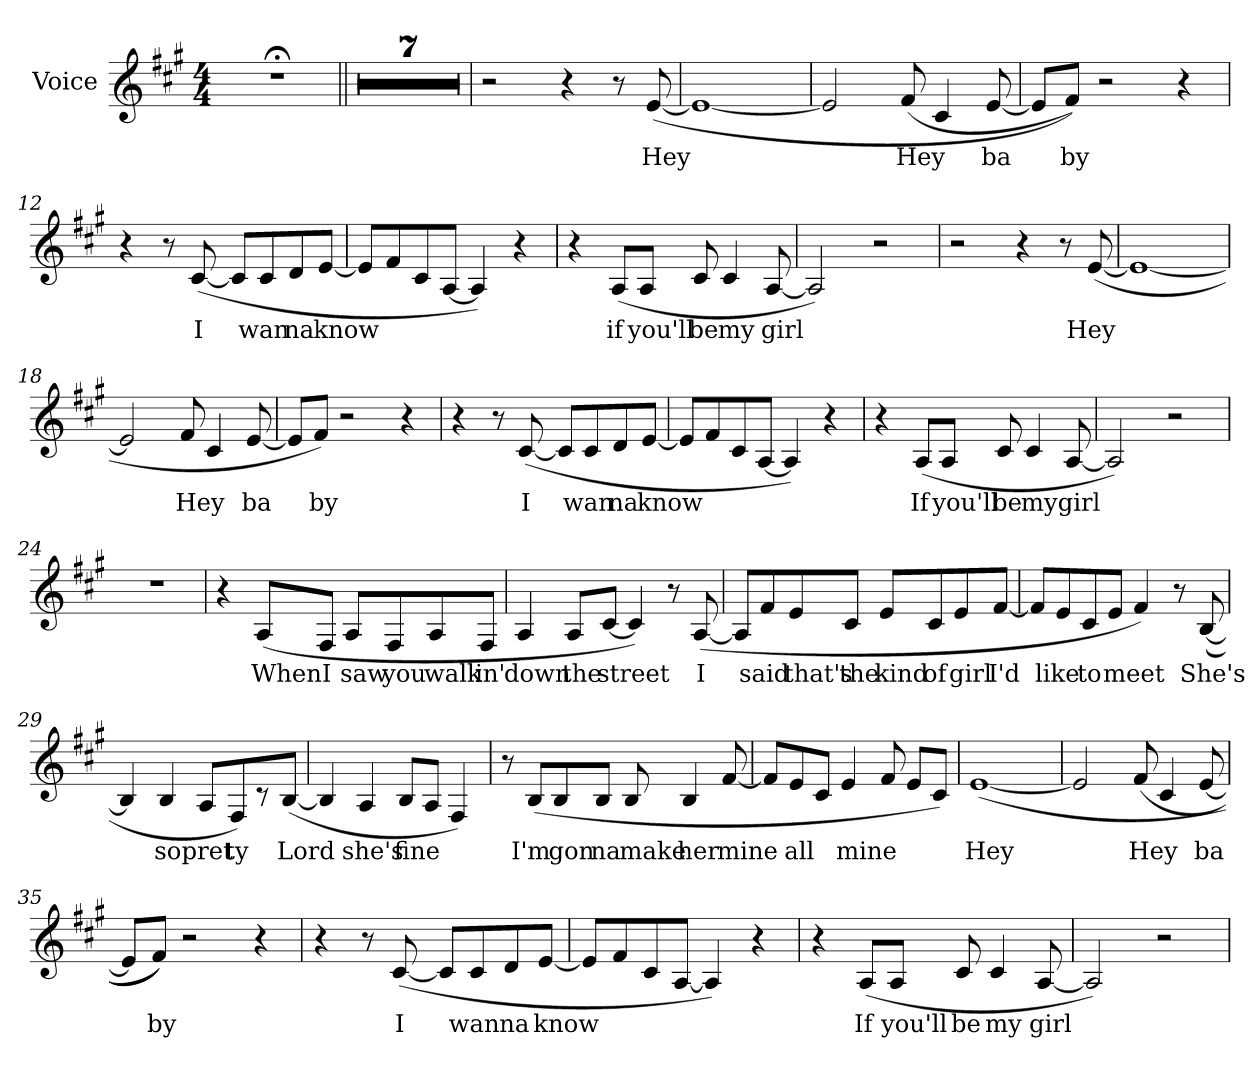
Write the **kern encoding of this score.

**kern	**text
*part1	*part1
*staff1	*staff1
*I"Voice	*
*I'Voice	*
*clefG2	*
*k[f#c#g#]	*
*M4/4	*
=	=
1r;<	.
=1||	=1||
1r	.
=2	=2
1r	.
=3	=3
1r	.
=4	=4
1r	.
=5	=5
1r	.
=6	=6
1r	.
=7	=7
1r	.
=8	=8
2r	.
4r	.
8r	.
!	!LO:LY:b
(>[8e/	Hey
=9	=9
1e_	.
=10	=10
2e/]	.
!	!LO:LY:b
(<8f#/	Hey
4c#/	.
!	!LO:LY:b
[8e/	ba
=11	=11
8e/L]	.
!	!LO:LY:b
8f#/J))	by
2r	.
4r	.
=12	=12
4r	.
8r	.
!	!LO:LY:b
(>[8c#/	I
8c#/L]	.
!	!LO:LY:b
8c#/	wan
!	!LO:LY:b
8d/	na
!	!LO:LY:b
[8e/J	know
=13	=13
8e/L]	.
8f#/	.
8c#/	.
[8A/J	.
4A/])	.
4r	.
=14	=14
4r	.
!	!LO:LY:b
(<8A/L	if
!	!LO:LY:b
8A/J	you'll
!	!LO:LY:b
8c#/	be
!	!LO:LY:b
4c#/	my
!	!LO:LY:b
[8A/	girl
=15	=15
2A/])	.
2r	.
=16	=16
2r	.
4r	.
8r	.
!	!LO:LY:b
(>[8e/	Hey
=17	=17
1e_	.
=18	=18
2e/]	.
!	!LO:LY:b
8f#/	Hey
4c#/	.
!	!LO:LY:b
[8e/	ba
=19	=19
8e/L]	.
!	!LO:LY:b
8f#/J)	by
2r	.
4r	.
=20	=20
4r	.
8r	.
!	!LO:LY:b
(>[8c#/	I
8c#/L]	.
!	!LO:LY:b
8c#/	wan
!	!LO:LY:b
8d/	na
!	!LO:LY:b
[8e/J	know
=21	=21
8e/L]	.
8f#/	.
8c#/	.
[8A/J	.
4A/])	.
4r	.
=22	=22
4r	.
!	!LO:LY:b
(<8A/L	If
!	!LO:LY:b
8A/J	you'll
!	!LO:LY:b
8c#/	be
!	!LO:LY:b
4c#/	my
!	!LO:LY:b
[8A/	girl
=23	=23
2A/])	.
2r	.
=24	=24
1r	.
=25	=25
4r	.
!	!LO:LY:b
(>8A/L	When
!	!LO:LY:b
8F#/J	I
!	!LO:LY:b
8A/L	saw
!	!LO:LY:b
8F#/	you
!	!LO:LY:b
8A/	walk
!	!LO:LY:b
8F#/J	in'
=26	=26
!	!LO:LY:b
4A/	down
!	!LO:LY:b
8A/L	the
!	!LO:LY:b
[8c#/J	street
4c#/])	.
8r	.
!	!LO:LY:b
(>[8A/	I
=27	=27
8A/L]	.
!	!LO:LY:b
8f#/	said
!	!LO:LY:b
8e/	that's
!	!LO:LY:b
8c#/J	the
!	!LO:LY:b
8e/L	kind
!	!LO:LY:b
8c#/	of
!	!LO:LY:b
8e/	girl
!	!LO:LY:b
[8f#/J	I'd
=28	=28
8f#/L]	.
!	!LO:LY:b
8e/	like
!	!LO:LY:b
8c#/	to
!	!LO:LY:b
8e/J	meet
4f#/)	.
8r	.
!	!LO:LY:b
(<[8B/	She's
=29	=29
4B/]	.
!	!LO:LY:b
4B/	so
!	!LO:LY:b
8A/L	pret
!	!LO:LY:b
8F#/)	ty
8r	.
!	!LO:LY:b
(<[8B/J	Lord
=30	=30
4B/]	.
!	!LO:LY:b
4A/	she's
!	!LO:LY:b
8B/L	fine
8A/J	.
4F#/)	.
=31	=31
8r	.
!	!LO:LY:b
(>8B/L	I'm
!	!LO:LY:b
8B/	gon
!	!LO:LY:b
8B/J	na
!	!LO:LY:b
8B/	make
!	!LO:LY:b
4B/	her
!	!LO:LY:b
[8f#/	mine
=32	=32
8f#/L]	.
!	!LO:LY:b
8e/	all
8c#/J	.
!	!LO:LY:b
4e/	mine
8f#/	.
8e/L	.
8c#/J)	.
=33	=33
!	!LO:LY:b
(>[1e	Hey
=34	=34
2e/]	.
!	!LO:LY:b
(<8f#/	Hey
4c#/	.
!	!LO:LY:b
[8e/	ba
=35	=35
8e/L]	.
!	!LO:LY:b
8f#/J))	by
2r	.
4r	.
=36	=36
4r	.
8r	.
!	!LO:LY:b
(>[8c#/	I
8c#/L]	.
!	!LO:LY:b
8c#/	wan
!	!LO:LY:b
8d/	na
!	!LO:LY:b
[8e/J	know
=37	=37
8e/L]	.
8f#/	.
8c#/	.
[8A/J	.
4A/])	.
4r	.
=38	=38
4r	.
!	!LO:LY:b
(<8A/L	If
!	!LO:LY:b
8A/J	you'll
!	!LO:LY:b
8c#/	be
!	!LO:LY:b
4c#/	my
!	!LO:LY:b
[8A/	girl
=39	=39
2A/])	.
2r	.
=	=
*-	*-
